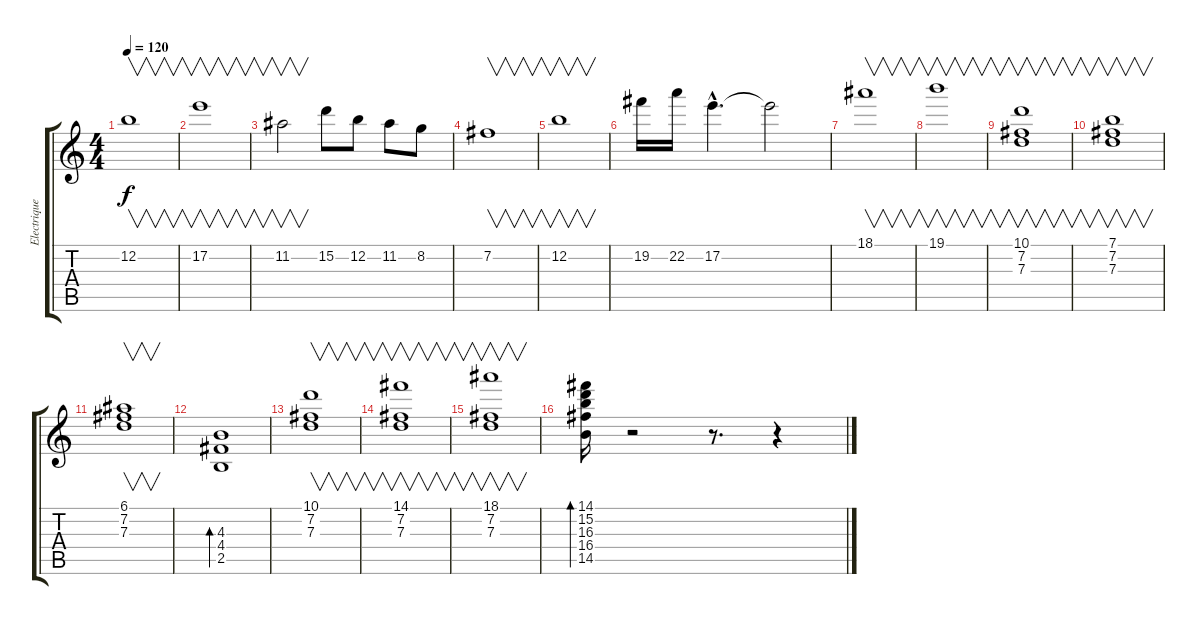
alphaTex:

\track ("Electrique" "Electrique") {instrument overdrivenguitar}
\staff {score tabs}
\tuning (E4 B3 G3 D3 A2 E2) {hide}
\ts (4 4)
\tempo 120
\clef g2
\ks c
12.2.1{v dy f instrument overdrivenguitar} |
17.2.1{v} |
11.2.2{v} 15.2.8 12.2.8 11.2.8 8.2.8 |
7.2.1{v} |
12.2.1{v} |
19.2.16 22.2.16 17.2{hac}.4{d} 17.2{t}.2 |
18.1.1{v} |
19.1.1{v} |
(10.1 7.2 7.3).1{v} |
(7.1 7.2 7.3).1{v} |
(6.1 7.2 7.3).1{v} |
(4.3 4.4 2.5).1{bd 30} |
(10.1 7.2 7.3).1{v} |
(14.1 7.2 7.3).1{v} |
(18.1 7.2 7.3).1{v} |
(14.1 15.2 16.3 16.4 14.5).16{bd 30} r.2 r.8{d} r.4
